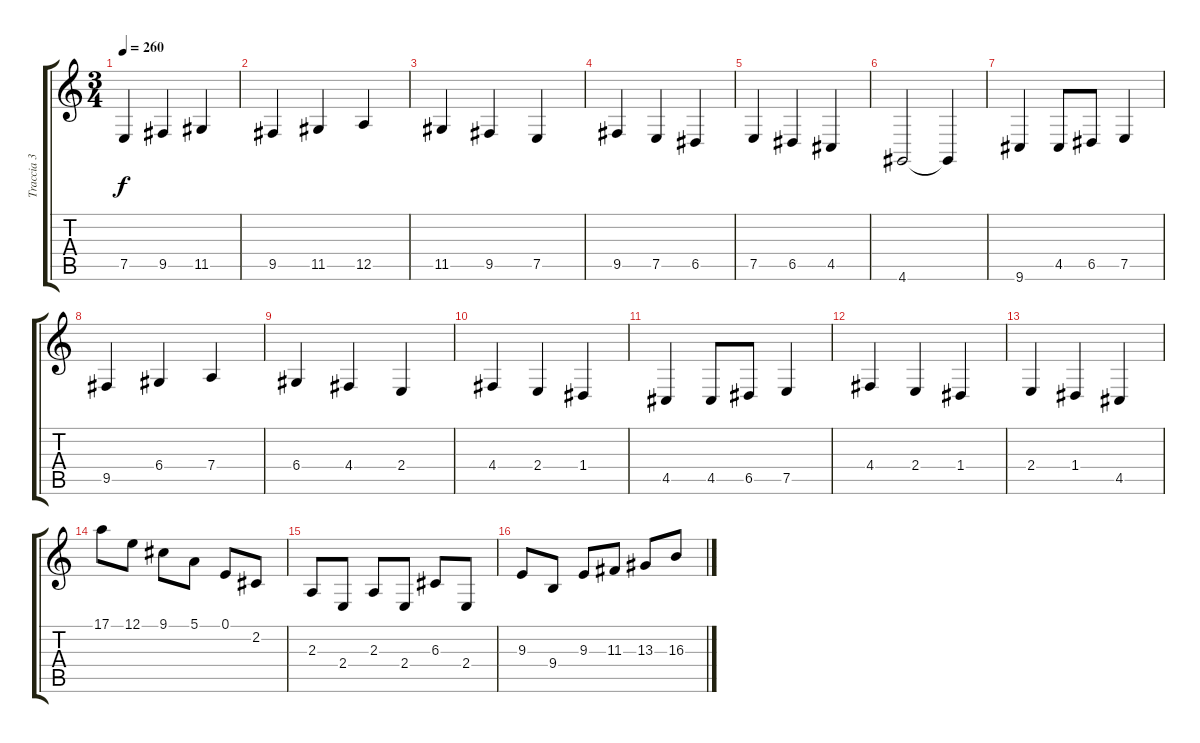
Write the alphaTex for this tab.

\track ("Traccia 3" "Traccia 3") {instrument clavinet}
\staff {score tabs}
\tuning (E4 B3 G3 D3 A2 E2) {hide}
\ts (3 4)
\tempo 260
\clef g2
\ks c
7.5.4{dy f} 9.5.4 11.5.4 |
9.5.4 11.5.4 12.5.4 |
11.5.4 9.5.4 7.5.4 |
9.5.4 7.5.4 6.5.4 |
7.5.4 6.5.4 4.5.4 |
4.6.2 4.6{t}.4 |
9.6.4 4.5.8 6.5.8 7.5.4 |
9.5.4 6.4.4 7.4.4 |
6.4.4 4.4.4 2.4.4 |
4.4.4 2.4.4 1.4.4 |
4.5.4 4.5.8 6.5.8 7.5.4 |
4.4.4 2.4.4 1.4.4 |
2.4.4 1.4.4 4.5.4 |
17.1.8 12.1.8 9.1.8 5.1.8 0.1.8 2.2.8 |
2.3.8 2.4.8 2.3.8 2.4.8 6.3.8 2.4.8 |
9.3.8 9.4.8 9.3.8 11.3.8 13.3.8 16.3.8
